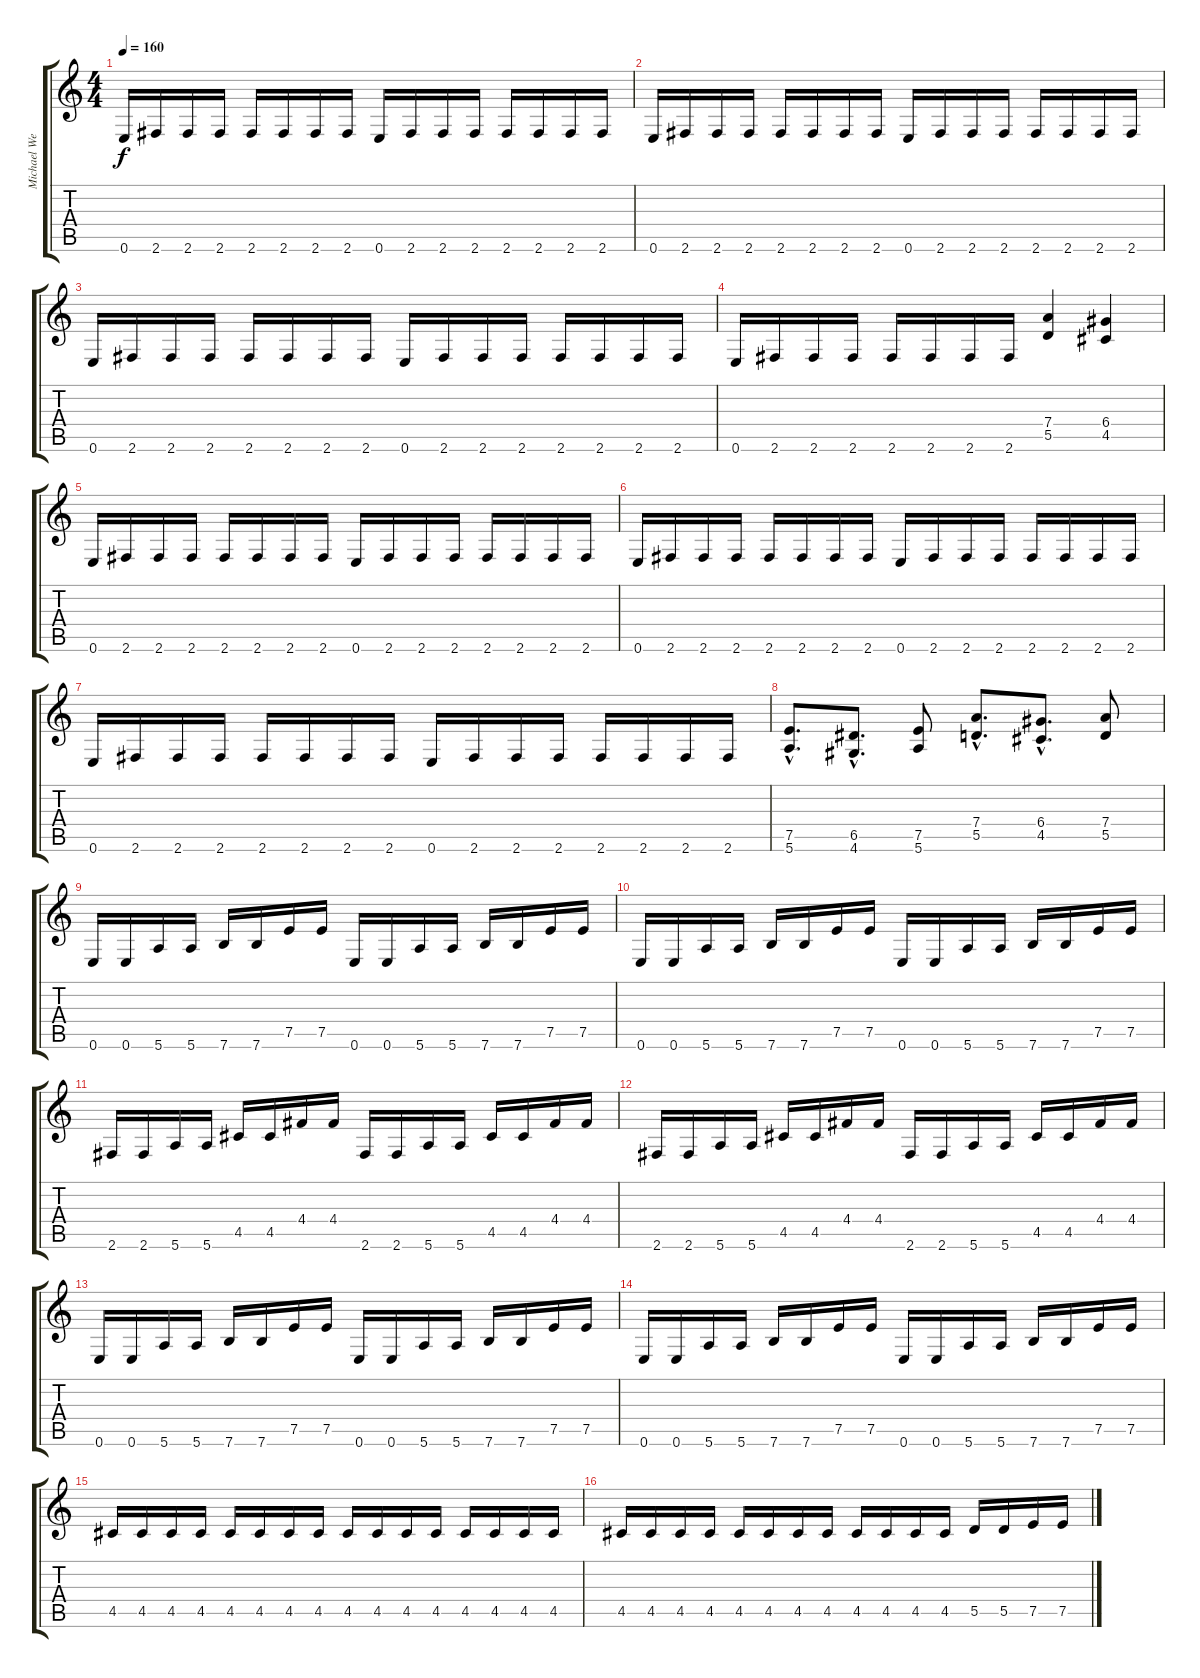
\track ("Michael Weikath" "Michael We") {instrument distortionguitar}
\staff {score tabs}
\tuning (E4 B3 G3 D3 A2 E2) {hide}
\ts (4 4)
\tempo 160
\clef g2
\ks c
0.6.16{dy f} 2.6.16 2.6.16 2.6.16 2.6.16 2.6.16 2.6.16 2.6.16 0.6.16 2.6.16 2.6.16 2.6.16 2.6.16 2.6.16 2.6.16 2.6.16 |
0.6.16 2.6.16 2.6.16 2.6.16 2.6.16 2.6.16 2.6.16 2.6.16 0.6.16 2.6.16 2.6.16 2.6.16 2.6.16 2.6.16 2.6.16 2.6.16 |
0.6.16 2.6.16 2.6.16 2.6.16 2.6.16 2.6.16 2.6.16 2.6.16 0.6.16 2.6.16 2.6.16 2.6.16 2.6.16 2.6.16 2.6.16 2.6.16 |
0.6.16 2.6.16 2.6.16 2.6.16 2.6.16 2.6.16 2.6.16 2.6.16 (7.4 5.5).4 (6.4 4.5).4 |
0.6.16 2.6.16 2.6.16 2.6.16 2.6.16 2.6.16 2.6.16 2.6.16 0.6.16 2.6.16 2.6.16 2.6.16 2.6.16 2.6.16 2.6.16 2.6.16 |
0.6.16 2.6.16 2.6.16 2.6.16 2.6.16 2.6.16 2.6.16 2.6.16 0.6.16 2.6.16 2.6.16 2.6.16 2.6.16 2.6.16 2.6.16 2.6.16 |
0.6.16 2.6.16 2.6.16 2.6.16 2.6.16 2.6.16 2.6.16 2.6.16 0.6.16 2.6.16 2.6.16 2.6.16 2.6.16 2.6.16 2.6.16 2.6.16 |
(7.5{hac} 5.6{hac}).8{d} (6.5{hac} 4.6{hac}).8{d} (7.5 5.6).8 (7.4{hac} 5.5{hac}).8{d} (6.4{hac} 4.5{hac}).8{d} (7.4 5.5).8 |
0.6.16 0.6.16 5.6.16 5.6.16 7.6.16 7.6.16 7.5.16 7.5.16 0.6.16 0.6.16 5.6.16 5.6.16 7.6.16 7.6.16 7.5.16 7.5.16 |
0.6.16 0.6.16 5.6.16 5.6.16 7.6.16 7.6.16 7.5.16 7.5.16 0.6.16 0.6.16 5.6.16 5.6.16 7.6.16 7.6.16 7.5.16 7.5.16 |
2.6.16 2.6.16 5.6.16 5.6.16 4.5.16 4.5.16 4.4.16 4.4.16 2.6.16 2.6.16 5.6.16 5.6.16 4.5.16 4.5.16 4.4.16 4.4.16 |
2.6.16 2.6.16 5.6.16 5.6.16 4.5.16 4.5.16 4.4.16 4.4.16 2.6.16 2.6.16 5.6.16 5.6.16 4.5.16 4.5.16 4.4.16 4.4.16 |
0.6.16 0.6.16 5.6.16 5.6.16 7.6.16 7.6.16 7.5.16 7.5.16 0.6.16 0.6.16 5.6.16 5.6.16 7.6.16 7.6.16 7.5.16 7.5.16 |
0.6.16 0.6.16 5.6.16 5.6.16 7.6.16 7.6.16 7.5.16 7.5.16 0.6.16 0.6.16 5.6.16 5.6.16 7.6.16 7.6.16 7.5.16 7.5.16 |
4.5.16 4.5.16 4.5.16 4.5.16 4.5.16 4.5.16 4.5.16 4.5.16 4.5.16 4.5.16 4.5.16 4.5.16 4.5.16 4.5.16 4.5.16 4.5.16 |
4.5.16 4.5.16 4.5.16 4.5.16 4.5.16 4.5.16 4.5.16 4.5.16 4.5.16 4.5.16 4.5.16 4.5.16 5.5.16 5.5.16 7.5.16 7.5.16
